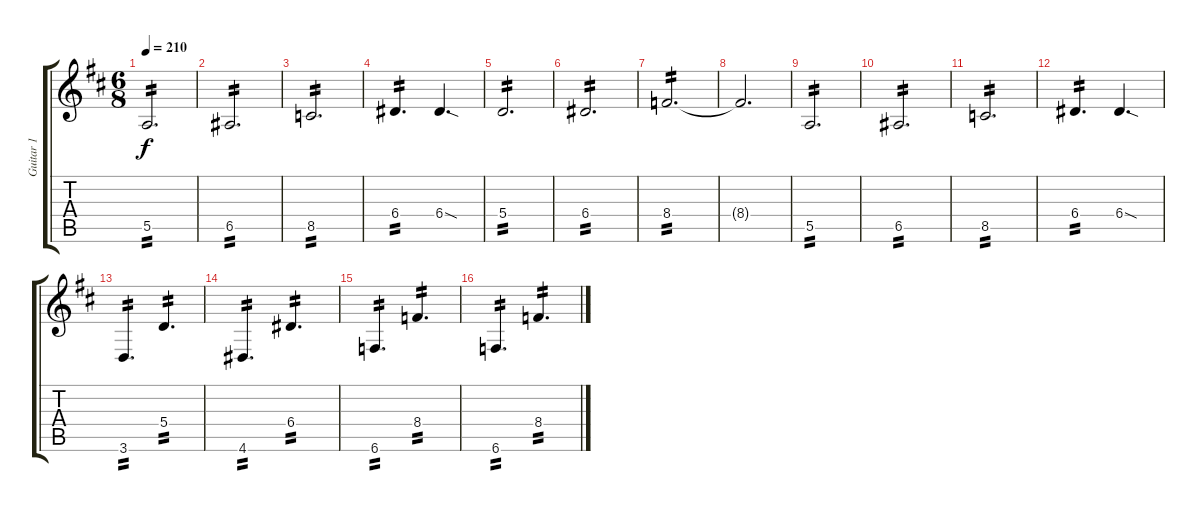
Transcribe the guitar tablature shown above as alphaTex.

\track ("Guitar 1" "Guitar 1") {instrument distortionguitar}
\staff {score tabs}
\tuning (B3 Gb3 D3 A2 E2 B1) {hide}
\ts (6 8)
\tempo 210
\clef g2
\ks bminor
5.5.2{d tp 2 dy f} |
6.5.2{d tp 2} |
8.5.2{d tp 2} |
6.4.4{d tp 2} 6.4{sod}.4{d} |
5.4.2{d tp 2} |
6.4.2{d tp 2} |
8.4.2{d tp 2} |
8.4{t}.2{d} |
5.5.2{d tp 2} |
6.5.2{d tp 2} |
8.5.2{d tp 2} |
6.4.4{d tp 2} 6.4{sod}.4{d} |
3.6.4{d tp 2} 5.4.4{d tp 2} |
4.6.4{d tp 2} 6.4.4{d tp 2} |
6.6.4{d tp 2} 8.4.4{d tp 2} |
6.6.4{d tp 2} 8.4.4{d tp 2}
